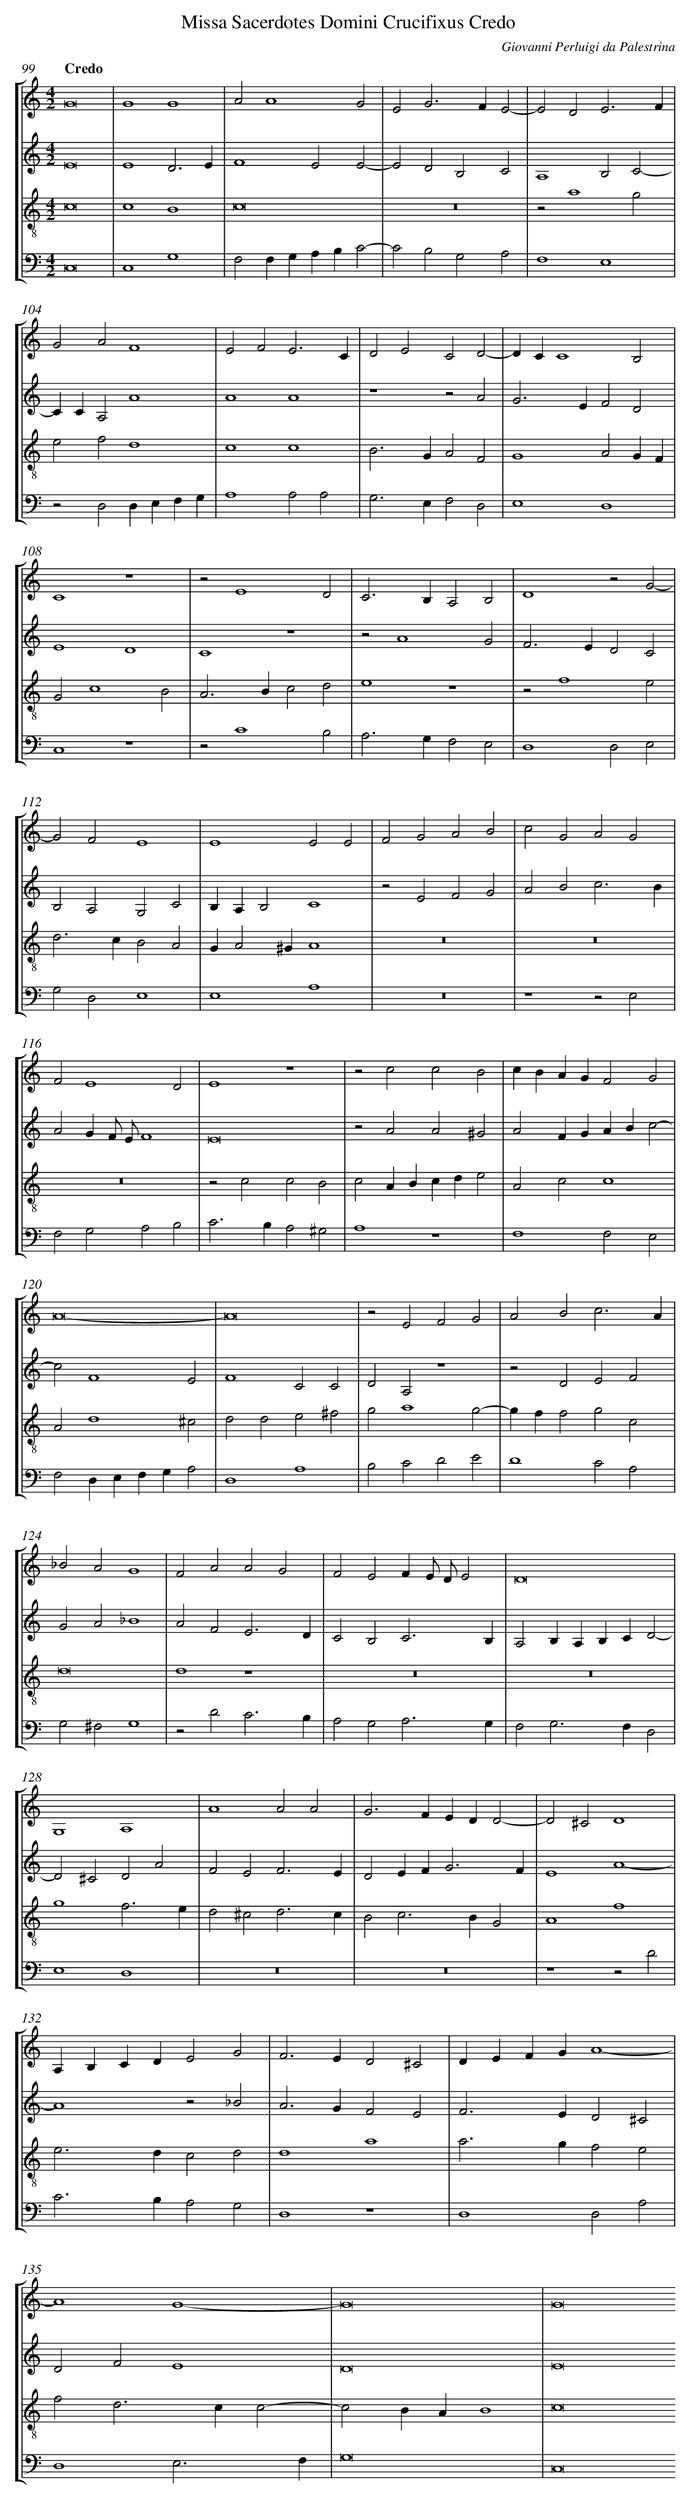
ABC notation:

X:1
T: Missa Sacerdotes Domini Crucifixus Credo
C: Giovanni Perluigi da Palestrina
L: 1/4
M: 4/2
Q: "Credo"
%%staves [1 2 3 4]
V: 1 clef=treble
V: 2 clef=treble
V: 3 clef=treble-8
V: 4 clef=bass
K: C
[V:1] G8 |
[V:2] E8 |
[V:3] c8 |
[V:4] C,8 |
[V:1] G4G4 |
[V:2] E4D3E |
[V:3] c4B4 |
[V:4] C,4G,4 |
[V:1] A2A4G2 |
[V:2] F4E2E2- |
[V:3] c8 |
[V:4] F,2F,G,A,B,C2- |
[V:1] E2G2>F2E2- |
[V:2] E2D2B,2C2 |
[V:3] z8 |
[V:4] C2B,2G,2A,2 |
[V:1] E2D2E3F |
[V:2] A,4B,2C2- |
[V:3] z2a4g2 |
[V:4] F,4E,4 |
[V:1] G2A2F4 |
[V:2] CCA,2A4 |
[V:3] e2f2d4 |
[V:4] z2D,2D,E,F,G, |
[V:1] E2F2E3C |
[V:2] A4A4 |
[V:3] c4c4 |
[V:4] A,4A,2A,2 |
[V:1] D2E2C2D2- |
[V:2] z4z2A2 |
[V:3] B2>G2A2F2 |
[V:4] G,2>E,2F,2D,2 |
[V:1] DCC4B,2 |
[V:2] G2>E2F2D2 |
[V:3] G4A2GF |
[V:4] E,4D,4 |
[V:1] C4z4 |
[V:2] E4D4 |
[V:3] G2c4B2 |
[V:4] C,4z4 |
[V:1] z2E4D2 |
[V:2] C4z4 |
[V:3] A2>B2c2d2 |
[V:4] z2C4B,2 |
[V:1] C2>B,2A,2B,2 |
[V:2] z2A4G2 |
[V:3] e4z4 |
[V:4] A,2>G,2F,2E,2 |
[V:1] D4z2G2- |
[V:2] F2>E2D2C2 |
[V:3] z2f4e2 |
[V:4] D,4D,2E,2 |
[V:1] G2F2E4 |
[V:2] B,2A,2G,2C2 |
[V:3] d2>c2B2A2 |
[V:4] G,2D,2E,4 |
[V:1] E4E2E2 |
[V:2] B,A,B,2C4 |
[V:3] GA2^GA4 |
[V:4] E,4A,4 |
[V:1] F2G2A2B2 |
[V:2] z2E2F2G2 |
[V:3] z8 |
[V:4] z8 |
[V:1] c2G2A2G2 |
[V:2] A2B2c3B |
[V:3] z8 |
[V:4] z4z2E,2 |
[V:1] F2E4D2 |
[V:2] A2GF/ E/F4 |
[V:3] z8 |
[V:4] F,2G,2A,2B,2 |
[V:1] E4z4 |
[V:2] E8 |
[V:3] z2c2c2B2 |
[V:4] C2>B,2A,2^G,2 |
[V:1] z2c2c2B2 |
[V:2] z2A2A2^G2 |
[V:3] c2ABcde2 |
[V:4] A,4z4 |
[V:1] cBAGF2G2 |
[V:2] A2FGABc2- |
[V:3] A2c2c4 |
[V:4] F,4F,2E,2 |
[V:1] A8- |
[V:2] c2F4E2 |
[V:3] A2d4^c2 |
[V:4] F,2D,E,F,G,A,2 |
[V:1] A8 |
[V:2] F4C2C2 |
[V:3] d2d2e2^f2 |
[V:4] D,4A,4 |
[V:1] z2E2F2G2 |
[V:2] D2A,2z4 |
[V:3] g2a4g2- |
[V:4] B,2C2D2E2 |
[V:1] A2B2c3A |
[V:2] z2D2E2F2 |
[V:3] gff2g2c2 |
[V:4] D4C2A,2 |
[V:1] _B2A2G4 |
[V:2] G2A2_B4 |
[V:3] d8 |
[V:4] G,2^F,2G,4 |
[V:1] F2A2A2G2 |
[V:2] A2F2E3D |
[V:3] d4z4 |
[V:4] z2D2C3B, |
[V:1] F2E2FE/ D/E2 |
[V:2] C2B,2C3B, |
[V:3] z8 |
[V:4] A,2G,2A,3G, |
[V:1] D8 |
[V:2] A,2B,A,B,CD2- |
[V:3] z8 |
[V:4] F,2G,2>F,2D,2 |
[V:1] G,4A,4 |
[V:2] D2^C2D2A2 |
[V:3] g4f3e |
[V:4] E,4D,4 |
[V:1] A4A2A2 |
[V:2] F2E2F3E |
[V:3] d2^c2d3c |
[V:4] z8 |
[V:1] G2>F2EDD2- |
[V:2] D2EF2<G2F |
[V:3] B2c2>B2G2 |
[V:4] z8 |
[V:1] D2^C2D4 |
[V:2] E4A4- |
[V:3] A4f4 |
[V:4] z4z2D2 |
[V:1] A,B,CDE2G2 |
[V:2] A4z2_B2 |
[V:3] e2>d2c2d2 |
[V:4] C2>B,2A,2G,2 |
[V:1] F2>E2D2^C2 |
[V:2] A2>G2F2E2 |
[V:3] d4a4 |
[V:4] D,4z4 |
[V:1] DEFGA4- |
[V:2] F2>E2D2^C2 |
[V:3] a2>g2f2e2 |
[V:4] D,4D,2A,2 |
[V:1] A4G4- |
[V:2] D2F2E4 |
[V:3] f2d2>c2c2- |
[V:4] D,4E,3F, |
[V:1] G8 |
[V:2] D8 |
[V:3] c2BAB4 |
[V:4] G,8 |
[V:1] G8
[V:2] E8
[V:3] c8
[V:4] C,8
